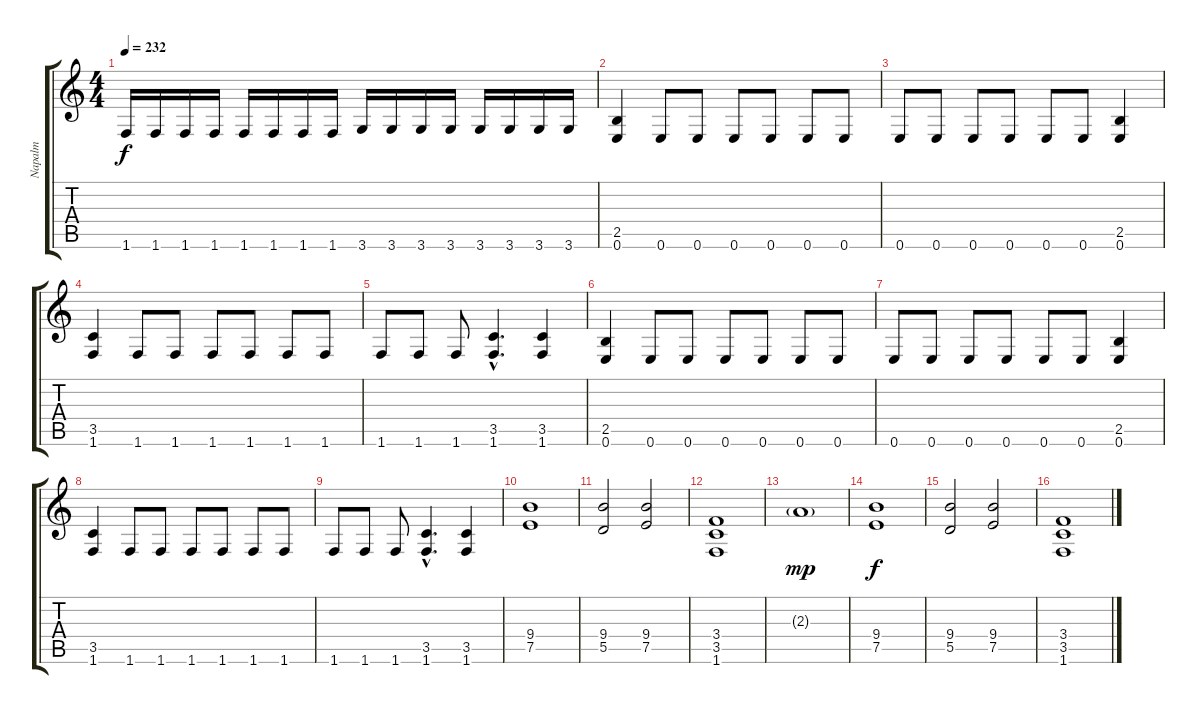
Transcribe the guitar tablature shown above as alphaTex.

\track ("Napalm" "Napalm") {instrument distortionguitar}
\staff {score tabs}
\tuning (E4 B3 G3 D3 A2 E2) {hide}
\ts (4 4)
\tempo 232
\clef g2
\ks c
1.6.16{dy f} 1.6.16 1.6.16 1.6.16 1.6.16 1.6.16 1.6.16 1.6.16 3.6.16 3.6.16 3.6.16 3.6.16 3.6.16 3.6.16 3.6.16 3.6.16 |
(2.5 0.6).4 0.6.8 0.6.8 0.6.8 0.6.8 0.6.8 0.6.8 |
0.6.8 0.6.8 0.6.8 0.6.8 0.6.8 0.6.8 (2.5 0.6).4 |
(3.5 1.6).4 1.6.8 1.6.8 1.6.8 1.6.8 1.6.8 1.6.8 |
1.6.8 1.6.8 1.6.8 (3.5{hac} 1.6{hac}).4{d} (3.5 1.6).4 |
(2.5 0.6).4 0.6.8 0.6.8 0.6.8 0.6.8 0.6.8 0.6.8 |
0.6.8 0.6.8 0.6.8 0.6.8 0.6.8 0.6.8 (2.5 0.6).4 |
(3.5 1.6).4 1.6.8 1.6.8 1.6.8 1.6.8 1.6.8 1.6.8 |
1.6.8 1.6.8 1.6.8 (3.5{hac} 1.6{hac}).4{d} (3.5 1.6).4 |
(9.4 7.5).1 |
(9.4 5.5).2 (9.4 7.5).2 |
(3.4 3.5 1.6).1 |
2.3{g}.1{dy mp} |
(9.4 7.5).1{dy f} |
(9.4 5.5).2 (9.4 7.5).2 |
(3.4 3.5 1.6).1
